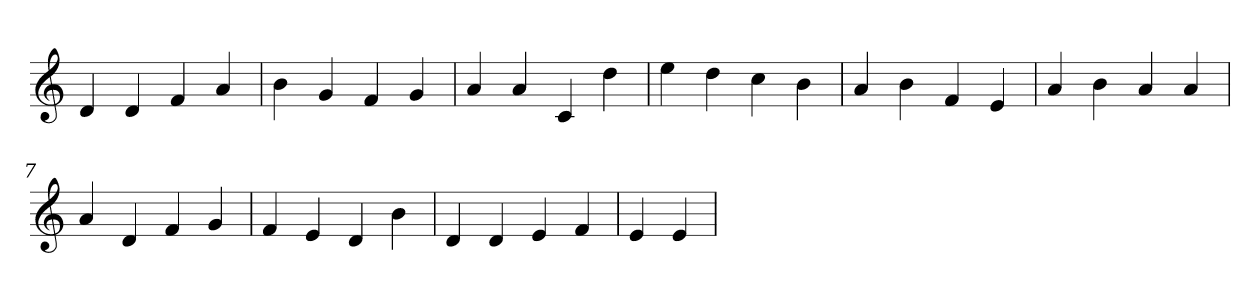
**kern
*part1
*staff1
*clefG2
=1
4d
4d
4f
4a
=2
4b
4g
4f
4g
=3
4a
4a
4c
4dd
=4
4ee
4dd
4cc
4b
=5
4a
4b
4f
4e
=6
4a
4b
4a
4a
=7
4a
4d
4f
4g
=8
4f
4e
4d
4b
=9
4d
4d
4e
4f
=10
4e
4e
=
*-
